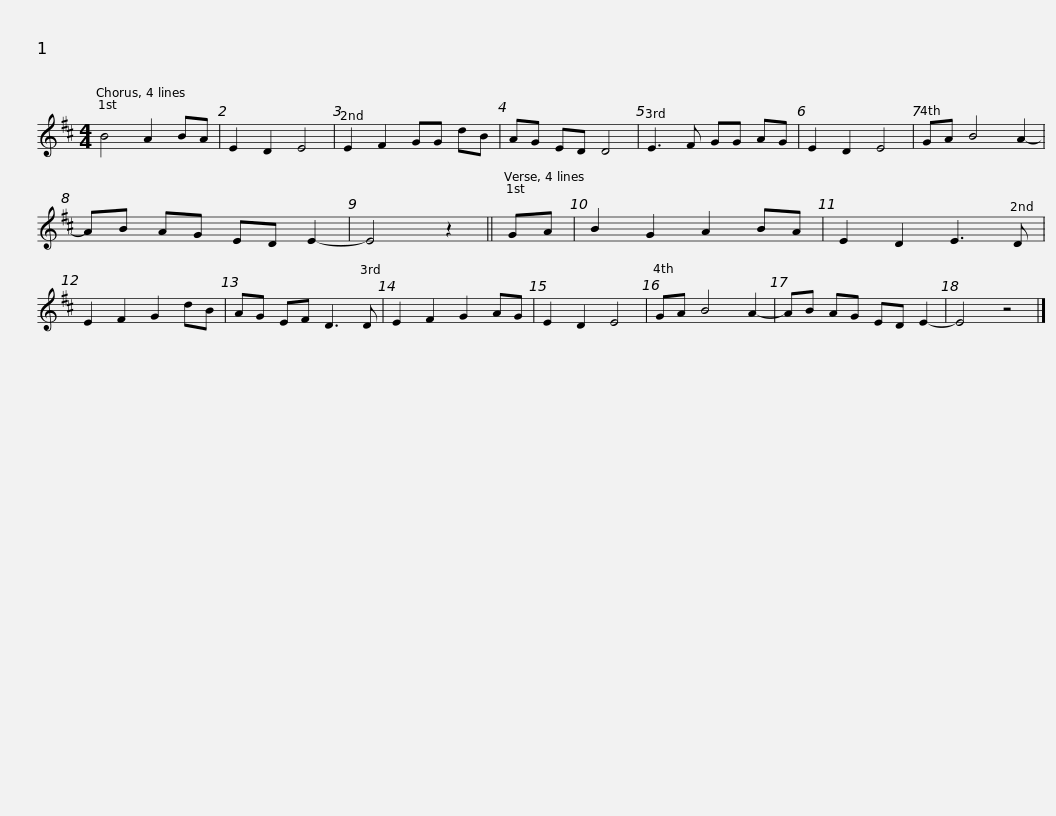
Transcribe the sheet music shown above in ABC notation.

X:1
L:1/8
M:4/4
I:linebreak $
K:D
V:1 treble
V:1
 B4 A2 BA | E2 D2 E4 | E2 F2 GG dB | AG ED D4 | E3 F GG AG | %5
 E2 D2 E4 | GA B4 A2- | AB AG ED E2- | E4 z2 ||$ GA | %10
 B2 G2 A2 BA | E2 D2 E3 D | E2 F2 G2 dB | AG EF D3 D | E2 F2 G2 AG | %15
 E2 D2 E4 | GA B4 A2- | AB AG ED E2- |$ E4 z4 |] %19
